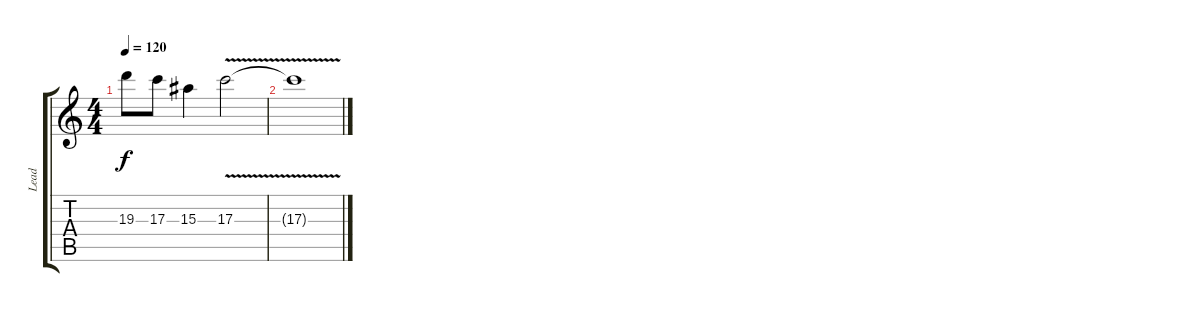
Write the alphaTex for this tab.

\track ("Lead" "Lead") {instrument overdrivenguitar}
\staff {score tabs}
\tuning (E4 B3 G3 D3 A2 E2) {hide}
\ts (4 4)
\tempo 120
\clef g2
\ks c
19.3.8{dy f} 17.3.8 15.3.4 17.3{v}.2 |
17.3{t}.1
